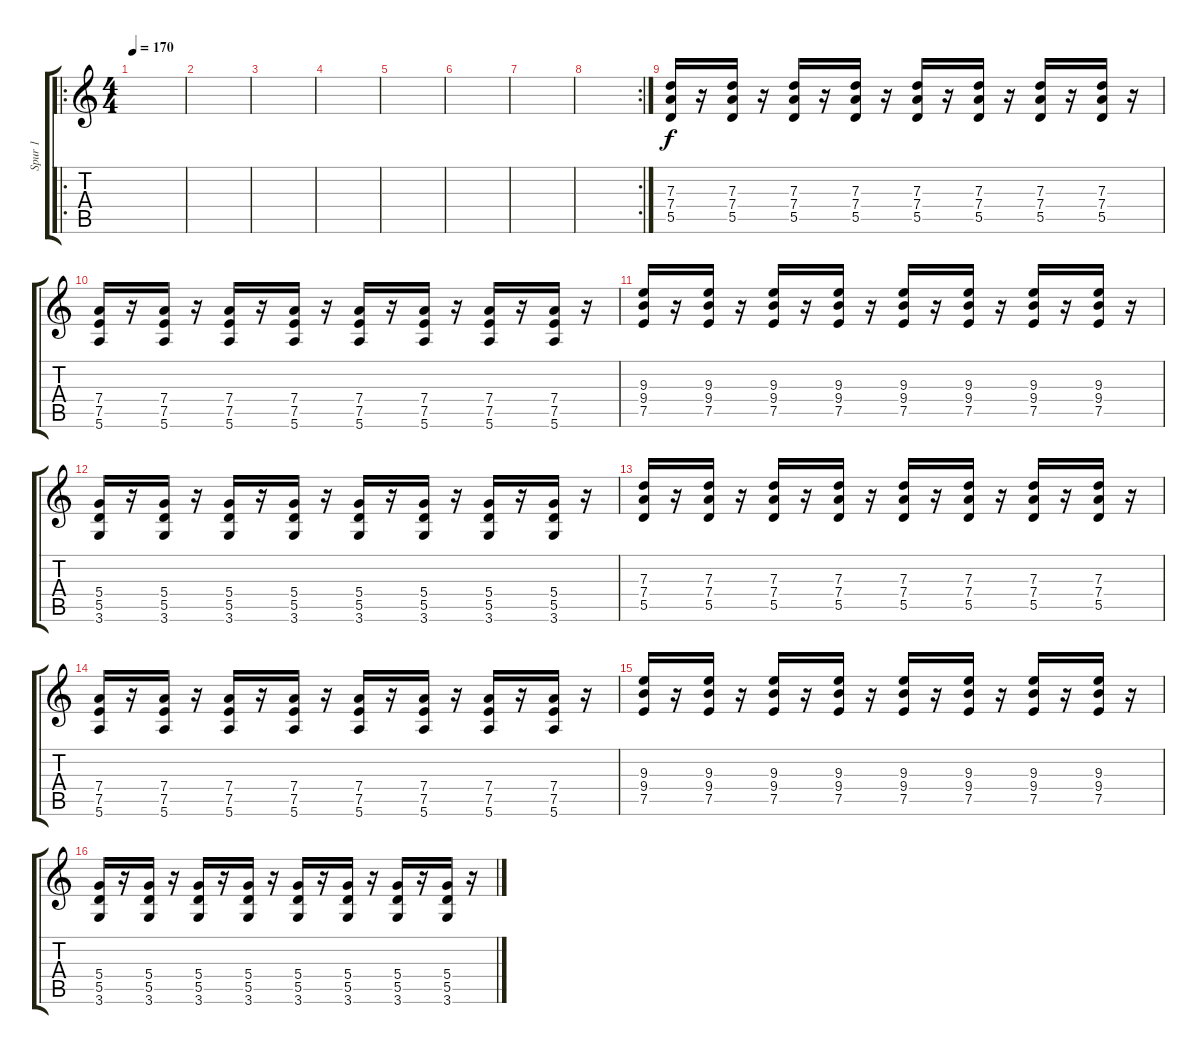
\track ("Spur 1" "Spur 1") {instrument distortionguitar}
\staff {score tabs}
\tuning (E4 B3 G3 D3 A2 E2) {hide}
\ro
\ts (4 4)
\tempo 170
\clef g2
\ks c
|
|
|
|
|
|
|
\rc 2
|
(7.3 7.4 5.5).16 r.16 (7.3 7.4 5.5).16 r.16 (7.3 7.4 5.5).16 r.16 (7.3 7.4 5.5).16 r.16 (7.3 7.4 5.5).16 r.16 (7.3 7.4 5.5).16 r.16 (7.3 7.4 5.5).16 r.16 (7.3 7.4 5.5).16 r.16 |
(7.4 7.5 5.6).16 r.16 (7.4 7.5 5.6).16 r.16 (7.4 7.5 5.6).16 r.16 (7.4 7.5 5.6).16 r.16 (7.4 7.5 5.6).16 r.16 (7.4 7.5 5.6).16 r.16 (7.4 7.5 5.6).16 r.16 (7.4 7.5 5.6).16 r.16 |
(9.3 9.4 7.5).16 r.16 (9.3 9.4 7.5).16 r.16 (9.3 9.4 7.5).16 r.16 (9.3 9.4 7.5).16 r.16 (9.3 9.4 7.5).16 r.16 (9.3 9.4 7.5).16 r.16 (9.3 9.4 7.5).16 r.16 (9.3 9.4 7.5).16 r.16 |
(5.4 5.5 3.6).16 r.16 (5.4 5.5 3.6).16 r.16 (5.4 5.5 3.6).16 r.16 (5.4 5.5 3.6).16 r.16 (5.4 5.5 3.6).16 r.16 (5.4 5.5 3.6).16 r.16 (5.4 5.5 3.6).16 r.16 (5.4 5.5 3.6).16 r.16 |
(7.3 7.4 5.5).16 r.16 (7.3 7.4 5.5).16 r.16 (7.3 7.4 5.5).16 r.16 (7.3 7.4 5.5).16 r.16 (7.3 7.4 5.5).16 r.16 (7.3 7.4 5.5).16 r.16 (7.3 7.4 5.5).16 r.16 (7.3 7.4 5.5).16 r.16 |
(7.4 7.5 5.6).16 r.16 (7.4 7.5 5.6).16 r.16 (7.4 7.5 5.6).16 r.16 (7.4 7.5 5.6).16 r.16 (7.4 7.5 5.6).16 r.16 (7.4 7.5 5.6).16 r.16 (7.4 7.5 5.6).16 r.16 (7.4 7.5 5.6).16 r.16 |
(9.3 9.4 7.5).16 r.16 (9.3 9.4 7.5).16 r.16 (9.3 9.4 7.5).16 r.16 (9.3 9.4 7.5).16 r.16 (9.3 9.4 7.5).16 r.16 (9.3 9.4 7.5).16 r.16 (9.3 9.4 7.5).16 r.16 (9.3 9.4 7.5).16 r.16 |
(5.4 5.5 3.6).16 r.16 (5.4 5.5 3.6).16 r.16 (5.4 5.5 3.6).16 r.16 (5.4 5.5 3.6).16 r.16 (5.4 5.5 3.6).16 r.16 (5.4 5.5 3.6).16 r.16 (5.4 5.5 3.6).16 r.16 (5.4 5.5 3.6).16 r.16
